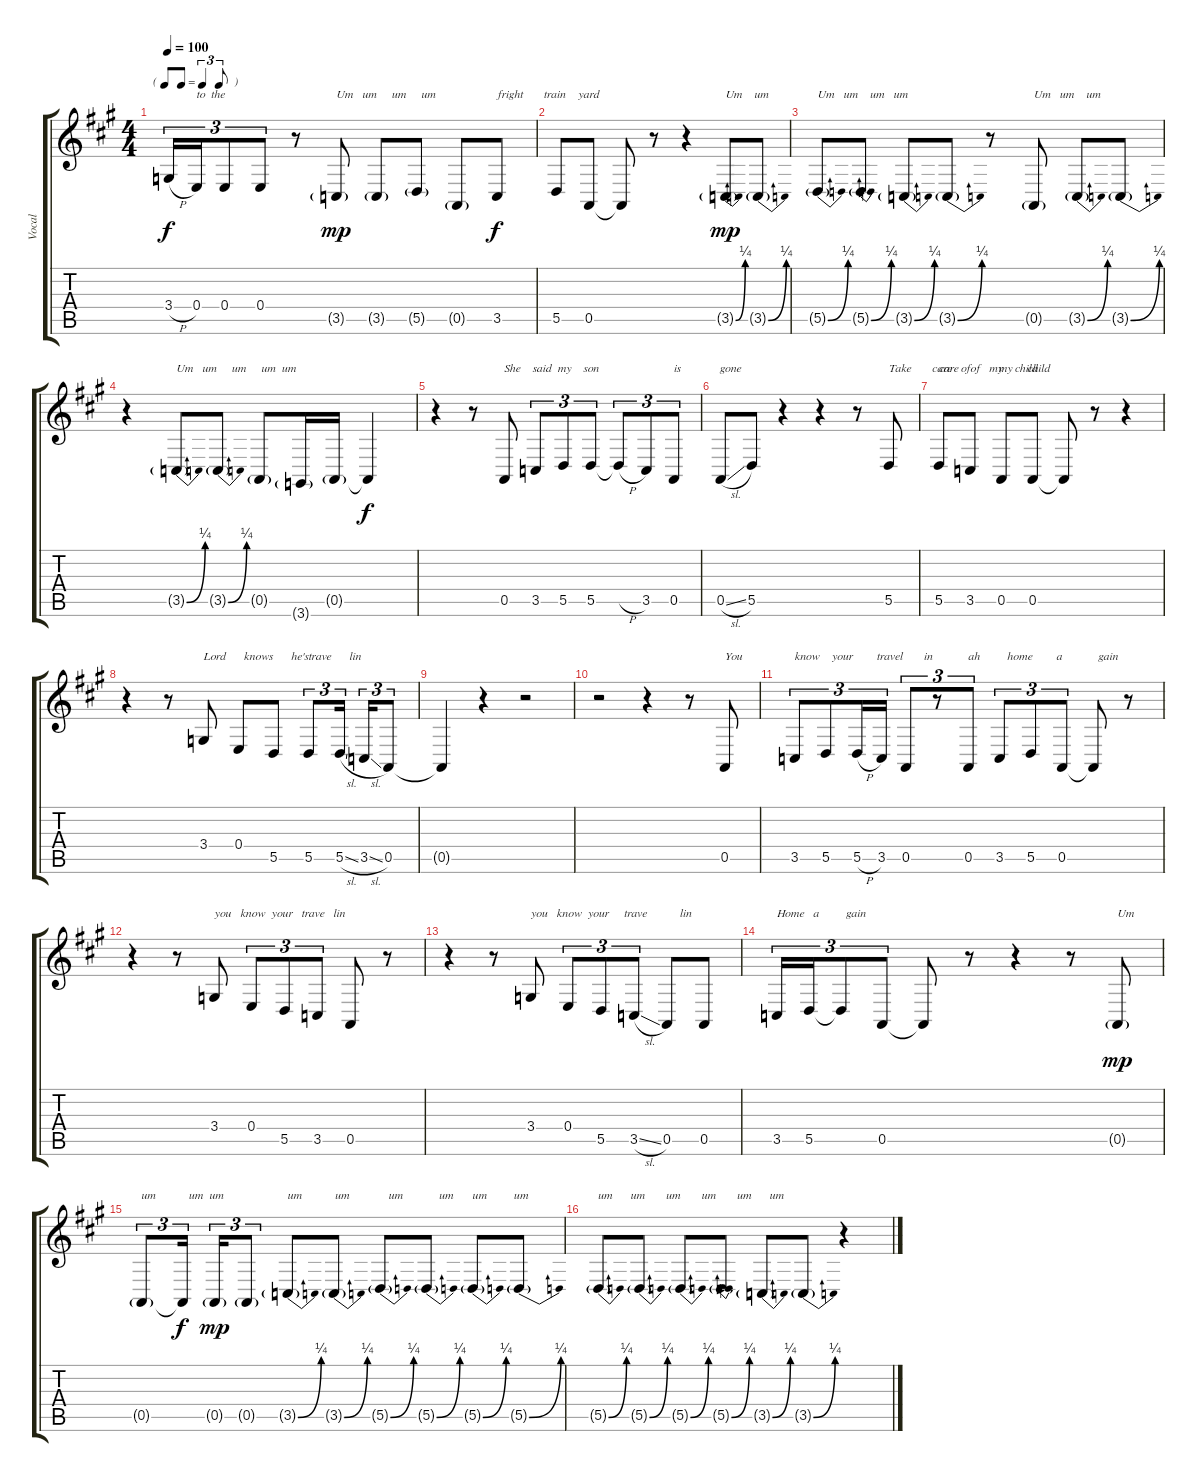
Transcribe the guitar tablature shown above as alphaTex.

\track ("Vocal" "Vocal") {instrument altosax}
\staff {score tabs}
\tuning (E4 Db4 A3 E3 A2 E2) {hide}
\ts (4 4)
\tf triplet8th
\tempo 100
\clef g2
\ks a
3.4{h}.16{tu (3 2) dy f} 0.4.16{tu (3 2) txt "to  the"} 0.4.8{tu (3 2)} 0.4.8{tu (3 2)} r.8 3.5{g}.8{txt "Um   um     um     um" dy mp} 3.5{g}.8 5.5{g}.8 0.5{g}.8 3.5.8{txt "fright       train    yard" dy f} |
5.5.8 0.5.8 0.5{t}.8 r.8 r.4 3.5{be (bend 0 0 60 1) g}.8{txt "Um    um" dy mp} 3.5{be (bend 0 0 60 1) g}.8 |
5.5{be (bend 0 0 60 1) g}.8{txt "Um   um    um   um  "} 5.5{be (bend 0 0 60 1) g}.8 3.5{be (bend 0 0 60 1) g}.8 3.5{be (bend 0 0 60 1) g}.8 r.8 0.5{g}.8{txt "Um   um    um"} 3.5{be (bend 0 0 60 1) g}.8 3.5{be (bend 0 0 60 1) g}.8 |
r.4 3.5{be (bend 0 0 60 1) g}.8{txt "Um   um     um     um  um"} 3.5{be (bend 0 0 60 1) g}.8 0.5{g}.8 3.6{g}.16 0.5{g}.16 0.5{t}.4{dy f} |
r.4 r.8 0.5.8{txt "She    said  my    son"} 3.5.8{tu (3 2)} 5.5.8{tu (3 2)} 5.5.8{tu (3 2)} 5.5{h t}.8{tu (3 2)} 3.5.8{tu (3 2)} 0.5.8{tu (3 2) txt "is             gone"} |
0.5{sl}.8 5.5.8 r.4 r.4 r.8 5.5.8{txt "Take       care   of      my    child"} |
5.5.8{txt "care    of      my     child"} 3.5.8 0.5.8 0.5.8 0.5{t}.8 r.8 r.4 |
r.4 r.8 3.4.8{txt "Lord      knows      he's    "} 0.4.8 5.5.8 5.5.8{tu (3 2) txt "trave      lin"} 5.5{sl}.16{tu (3 2) beam splitsecondary} 3.5{sl}.16{tu (3 2)} 0.5.8{tu (3 2)} |
0.5{t}.4 r.4 r.2 |
r.2 r.4 r.8 0.5.8{txt "You"} |
3.5.8{tu (3 2) txt "know    your        travel       in"} 5.5.8{tu (3 2)} 5.5{h}.16{tu (3 2)} 3.5.16{tu (3 2)} 0.5.8{tu (3 2)} r.8{tu (3 2)} 0.5.8{tu (3 2) txt "ah         home        a            gain"} 3.5.8{tu (3 2)} 5.5.8{tu (3 2)} 0.5.8{tu (3 2)} 0.5{t}.8 r.8 |
r.4 r.8 3.4.8{txt "you   know  your   trave   lin"} 0.4.8{tu (3 2)} 5.5.8{tu (3 2)} 3.5.8{tu (3 2)} 0.5.8 r.8 |
r.4 r.8 3.4.8{txt "you   know  your     trave           lin"} 0.4.8{tu (3 2)} 5.5.8{tu (3 2)} 3.5{sl}.8{tu (3 2)} 0.5.8 0.5.8 |
3.5.16{tu (3 2) txt "Home   a         gain"} 5.5.16{tu (3 2)} 5.5{t}.8{tu (3 2)} 0.5.8{tu (3 2)} 0.5{t}.8 r.8 r.4 r.8 0.5{g}.8{txt "Um" dy mp} |
0.5{g}.8{tu (3 2) txt "um           um  um"} 0.5{t}.16{tu (3 2) dy f beam splitsecondary} 0.5{g}.16{tu (3 2) dy mp} 0.5{g}.8{tu (3 2)} 3.5{be (bend 0 0 60 1) g}.8{txt "um           um             um            um  "} 3.5{be (bend 0 0 60 1) g}.8 5.5{be (bend 0 0 60 1) g}.8 5.5{be (bend 0 0 60 1) g}.8 5.5{be (bend 0 0 60 1) g}.8{txt "um         um"} 5.5{be (bend 0 0 60 1) g}.8 |
5.5{be (bend 0 0 60 1) g}.8{txt "um      um       um       um       um      um"} 5.5{be (bend 0 0 60 1) g}.8 5.5{be (bend 0 0 60 1) g}.8 5.5{be (bend 0 0 60 1) g}.8 3.5{be (bend 0 0 60 1) g}.8 3.5{be (bend 0 0 60 1) g}.8 r.4
